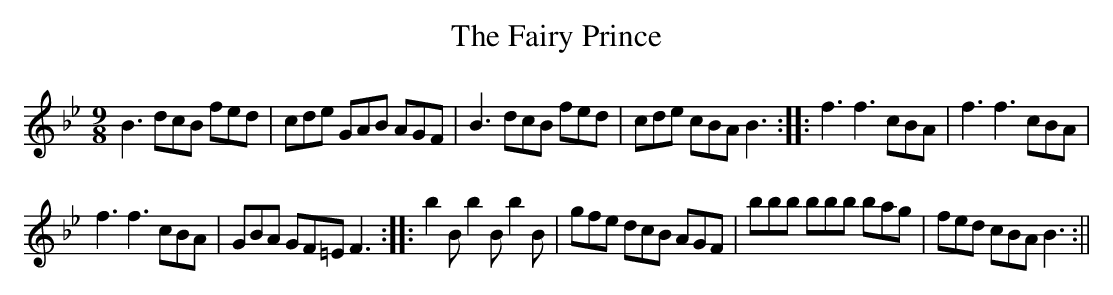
X:1
T:Fairy Prince, The
M:9/8
L:1/8
K:Bb
B3 dcB fed|cde GAB AGF|B3 dcB fed|cde cBA B3::f3 f3 cBA|f3 f3 cBA|
f3 f3 cBA|GBA GF=E F3::b2B b2B b2B|gfe dcB AGF|bbb bbb bag|fed cBA B3:||
